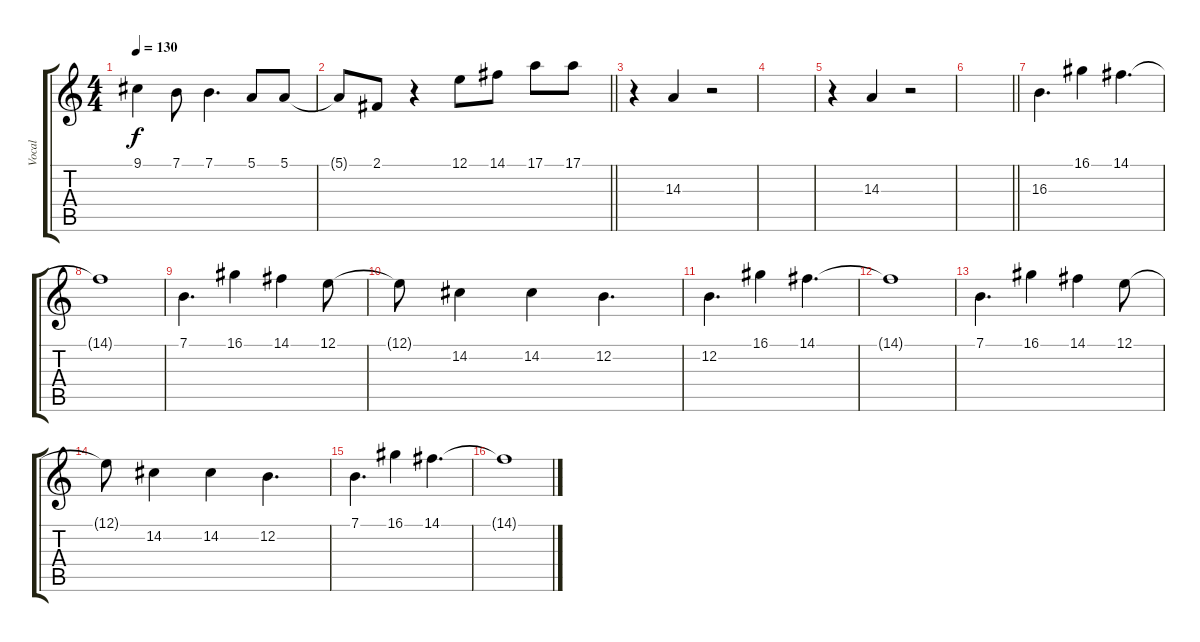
\track ("Vocal" "Vocal") {instrument flute}
\staff {score tabs}
\tuning (E4 B3 G3 D3 A2 E2) {hide}
\ts (4 4)
\tempo 130
\clef g2
\ks c
9.1{t}.4{dy f} 7.1.8 7.1.4{d} 5.1.8 5.1.8 |
\barLineRight lightlight
5.1{t}.8 2.1.8 r.4 12.1.8 14.1.8 17.1.8 17.1.8 |
r.4 14.3.4 r.2 |
|
r.4 14.3.4 r.2 |
\barLineRight lightlight
|
16.3.4{d} 16.1.4 14.1.4{d} |
14.1{t}.1 |
7.1.4{d} 16.1.4 14.1.4 12.1.8 |
12.1{t}.8 14.2.4 14.2.4 12.2.4{d} |
12.2.4{d} 16.1.4 14.1.4{d} |
14.1{t}.1 |
7.1.4{d} 16.1.4 14.1.4 12.1.8 |
12.1{t}.8 14.2.4 14.2.4 12.2.4{d} |
7.1.4{d} 16.1.4 14.1.4{d} |
14.1{t}.1
